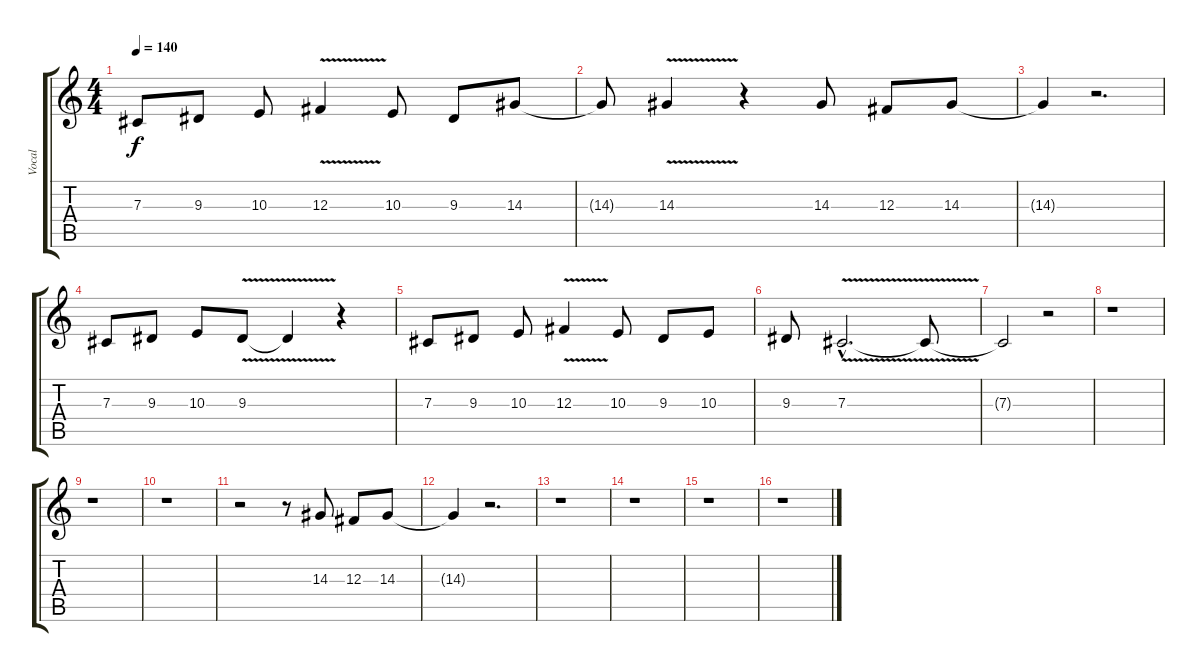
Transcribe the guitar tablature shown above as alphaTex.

\track ("Vocal" "Vocal") {instrument tenorsax}
\staff {score tabs}
\tuning (Eb4 Bb3 Gb3 Db3 Ab2 Eb2) {hide}
\ts (4 4)
\tempo 140
\clef g2
\ks c
7.3.8{dy f} 9.3.8 10.3.8 12.3{v}.4 10.3.8 9.3.8 14.3.8 |
14.3{t}.8 14.3{v}.4 r.4 14.3.8 12.3.8 14.3.8 |
14.3{t}.4 r.2{d} |
7.3.8 9.3.8 10.3.8 9.3{v}.8 9.3{t}.4 r.4 |
7.3.8 9.3.8 10.3.8 12.3{v}.4 10.3.8 9.3.8 10.3.8 |
9.3.8 7.3{v hac}.2{d} 7.3{t}.8 |
7.3{t}.2 r.2 |
r.1 |
r.1 |
r.1 |
r.2 r.8 14.3.8 12.3.8 14.3.8 |
14.3{t}.4 r.2{d} |
r.1 |
r.1 |
r.1 |
r.1
